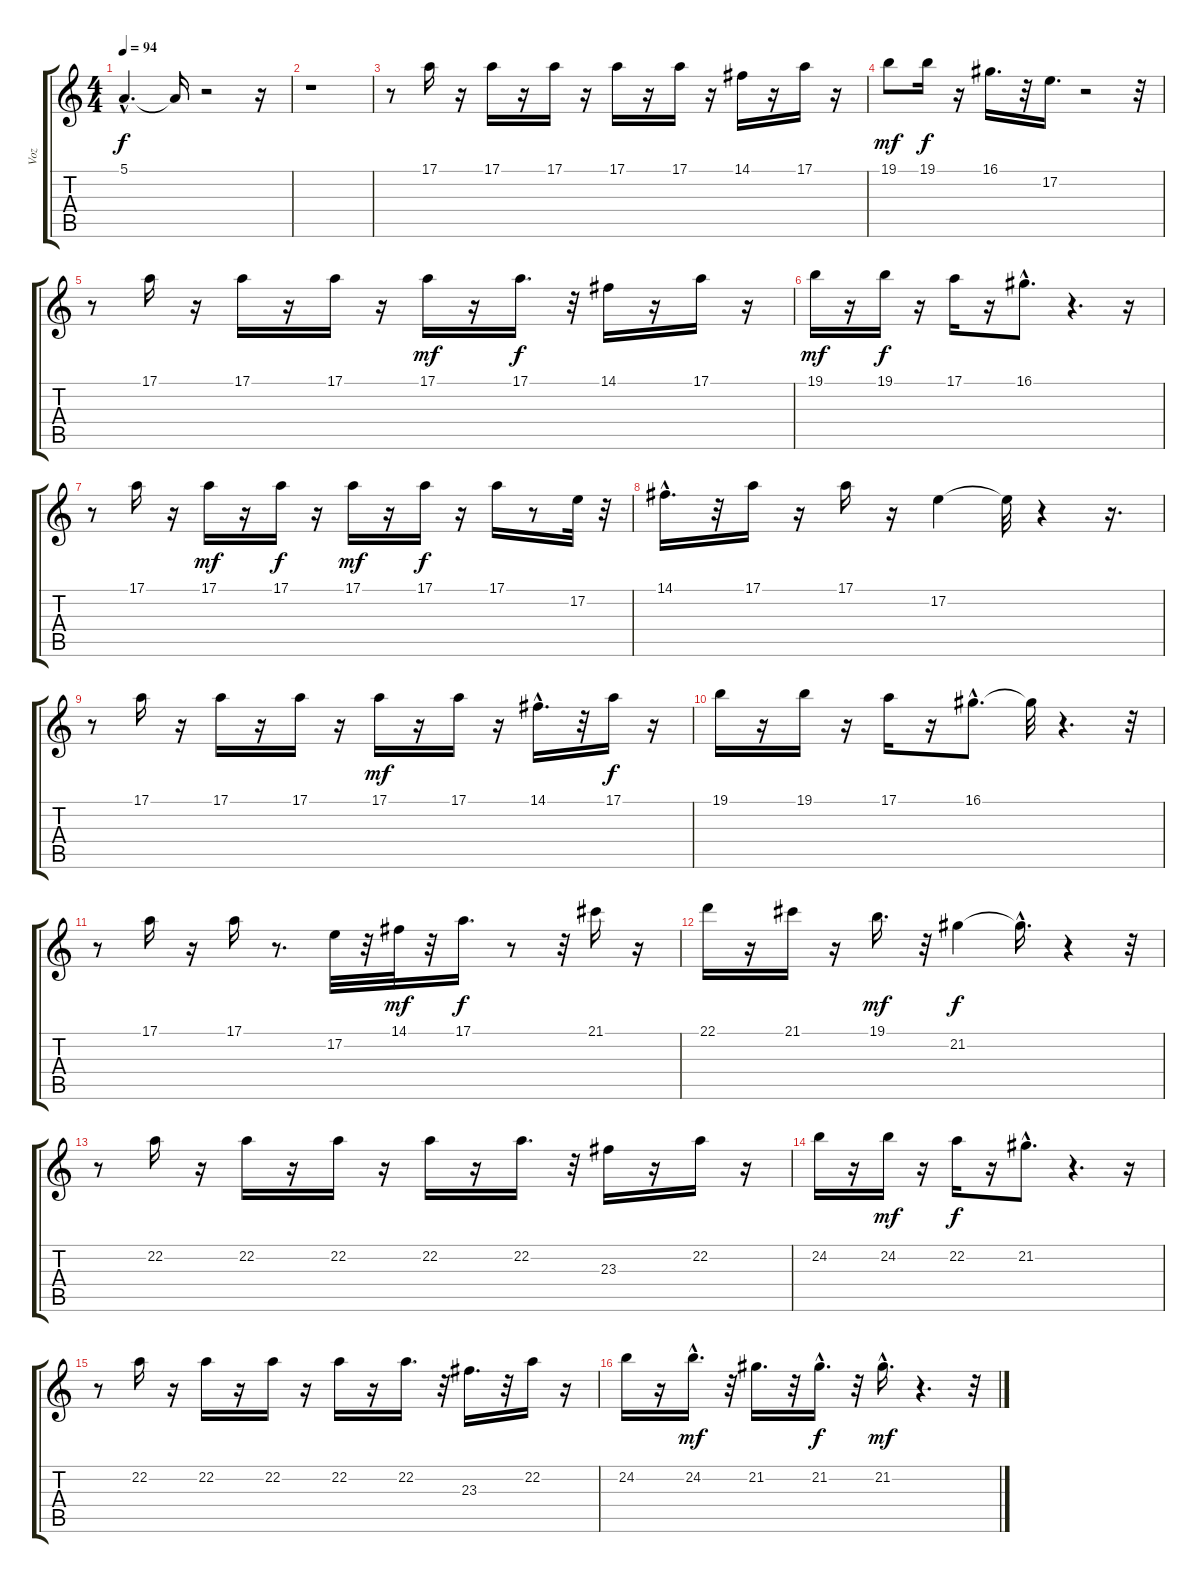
\track ("Voz" "Voz") {instrument tenorsax}
\staff {score tabs}
\tuning (E4 B3 G3 D3 A2 E2) {hide}
\ts (4 4)
\tempo 94
\clef g2
\ks c
5.1{hac}.4{d dy f} 5.1{t}.16 r.2 r.16 |
r.1 |
r.8 17.1.16 r.16 17.1.16 r.16 17.1.16 r.16 17.1.16 r.16 17.1.16 r.16 14.1.16 r.16 17.1.16 r.16 |
19.1.8{dy mf} 19.1.16{dy f} r.16 16.1.16{d} r.32 17.2.16{d} r.2 r.32 |
r.8 17.1.16 r.16 17.1.16 r.16 17.1.16 r.16 17.1.16{dy mf} r.16 17.1.16{d dy f} r.32 14.1.16 r.16 17.1.16 r.16 |
19.1.16{dy mf} r.16 19.1.16{dy f} r.16 17.1.16 r.16 16.1{hac}.8{d} r.4{d} r.16 |
r.8 17.1.16 r.16 17.1.16{dy mf} r.16 17.1.16{dy f} r.16 17.1.16{dy mf} r.16 17.1.16{dy f} r.16 17.1.16 r.8 17.2.32 r.32 |
14.1{hac}.16{d} r.32 17.1.16 r.16 17.1.16 r.16 17.2.4 17.2{t}.32 r.4 r.16{d} |
r.8 17.1.16 r.16 17.1.16 r.16 17.1.16 r.16 17.1.16{dy mf} r.16 17.1.16 r.16 14.1{hac}.16{d} r.32 17.1.16{dy f} r.16 |
19.1.16 r.16 19.1.16 r.16 17.1.16 r.16 16.1{hac}.8{d} 16.1{t}.32 r.4{d} r.32 |
r.8 17.1.16 r.16 17.1.16 r.8{d} 17.2.32 r.32 14.1.32{dy mf} r.32 17.1.16{d dy f} r.8 r.32 21.1.16 r.16 |
22.1.16 r.16 21.1.16 r.16 19.1.16{d dy mf} r.32 21.2.4{dy f} 21.2{hac t}.16{d} r.4 r.32 |
r.8 22.2.16 r.16 22.2.16 r.16 22.2.16 r.16 22.2.16 r.16 22.2.16{d} r.32 23.3.16 r.16 22.2.16 r.16 |
24.2.16 r.16 24.2.16{dy mf} r.16 22.2.16{dy f} r.16 21.2{hac}.8{d} r.4{d} r.16 |
r.8 22.2.16 r.16 22.2.16 r.16 22.2.16 r.16 22.2.16 r.16 22.2.16{d} r.32 23.3.16{d} r.32 22.2.16 r.16 |
24.2.16 r.16 24.2{hac}.16{d dy mf} r.32 21.2.16{d} r.32 21.2{hac}.16{d dy f} r.32 21.2{hac}.16{d dy mf} r.4{d} r.32
